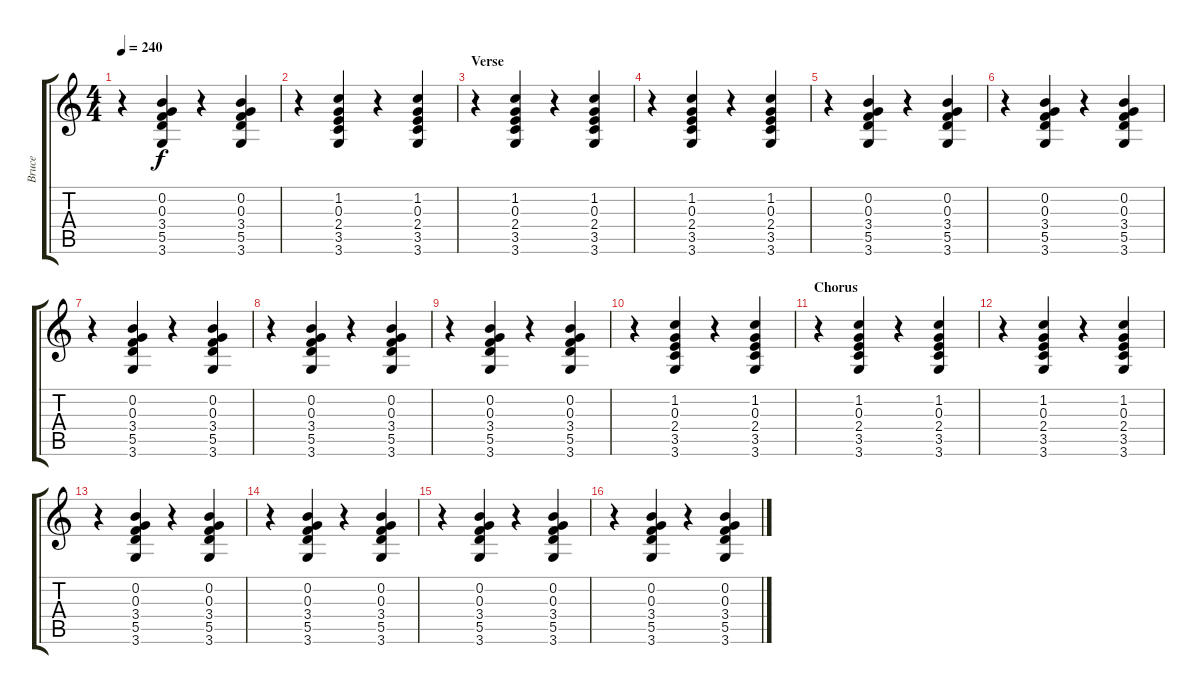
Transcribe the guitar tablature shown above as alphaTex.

\track ("Bruce" "Bruce") {instrument acousticguitarsteel}
\staff {score tabs}
\tuning (E4 B3 G3 D3 A2 E2) {hide}
\ts (4 4)
\tempo 240
\clef g2
\ks c
r.4{dy f} (0.2 0.3 3.4 5.5 3.6).4 r.4 (0.2 0.3 3.4 5.5 3.6).4 |
r.4 (1.2 0.3 2.4 3.5 3.6).4 r.4 (1.2 0.3 2.4 3.5 3.6).4 |
\section ("" "Verse")
r.4 (1.2 0.3 2.4 3.5 3.6).4 r.4 (1.2 0.3 2.4 3.5 3.6).4 |
r.4 (1.2 0.3 2.4 3.5 3.6).4 r.4 (1.2 0.3 2.4 3.5 3.6).4 |
r.4 (0.2 0.3 3.4 5.5 3.6).4 r.4 (0.2 0.3 3.4 5.5 3.6).4 |
r.4 (0.2 0.3 3.4 5.5 3.6).4 r.4 (0.2 0.3 3.4 5.5 3.6).4 |
r.4 (0.2 0.3 3.4 5.5 3.6).4 r.4 (0.2 0.3 3.4 5.5 3.6).4 |
r.4 (0.2 0.3 3.4 5.5 3.6).4 r.4 (0.2 0.3 3.4 5.5 3.6).4 |
r.4 (0.2 0.3 3.4 5.5 3.6).4 r.4 (0.2 0.3 3.4 5.5 3.6).4 |
r.4 (1.2 0.3 2.4 3.5 3.6).4 r.4 (1.2 0.3 2.4 3.5 3.6).4 |
\section ("" "Chorus")
r.4 (1.2 0.3 2.4 3.5 3.6).4 r.4 (1.2 0.3 2.4 3.5 3.6).4 |
r.4 (1.2 0.3 2.4 3.5 3.6).4 r.4 (1.2 0.3 2.4 3.5 3.6).4 |
r.4 (0.2 0.3 3.4 5.5 3.6).4 r.4 (0.2 0.3 3.4 5.5 3.6).4 |
r.4 (0.2 0.3 3.4 5.5 3.6).4 r.4 (0.2 0.3 3.4 5.5 3.6).4 |
r.4 (0.2 0.3 3.4 5.5 3.6).4 r.4 (0.2 0.3 3.4 5.5 3.6).4 |
r.4 (0.2 0.3 3.4 5.5 3.6).4 r.4 (0.2 0.3 3.4 5.5 3.6).4
